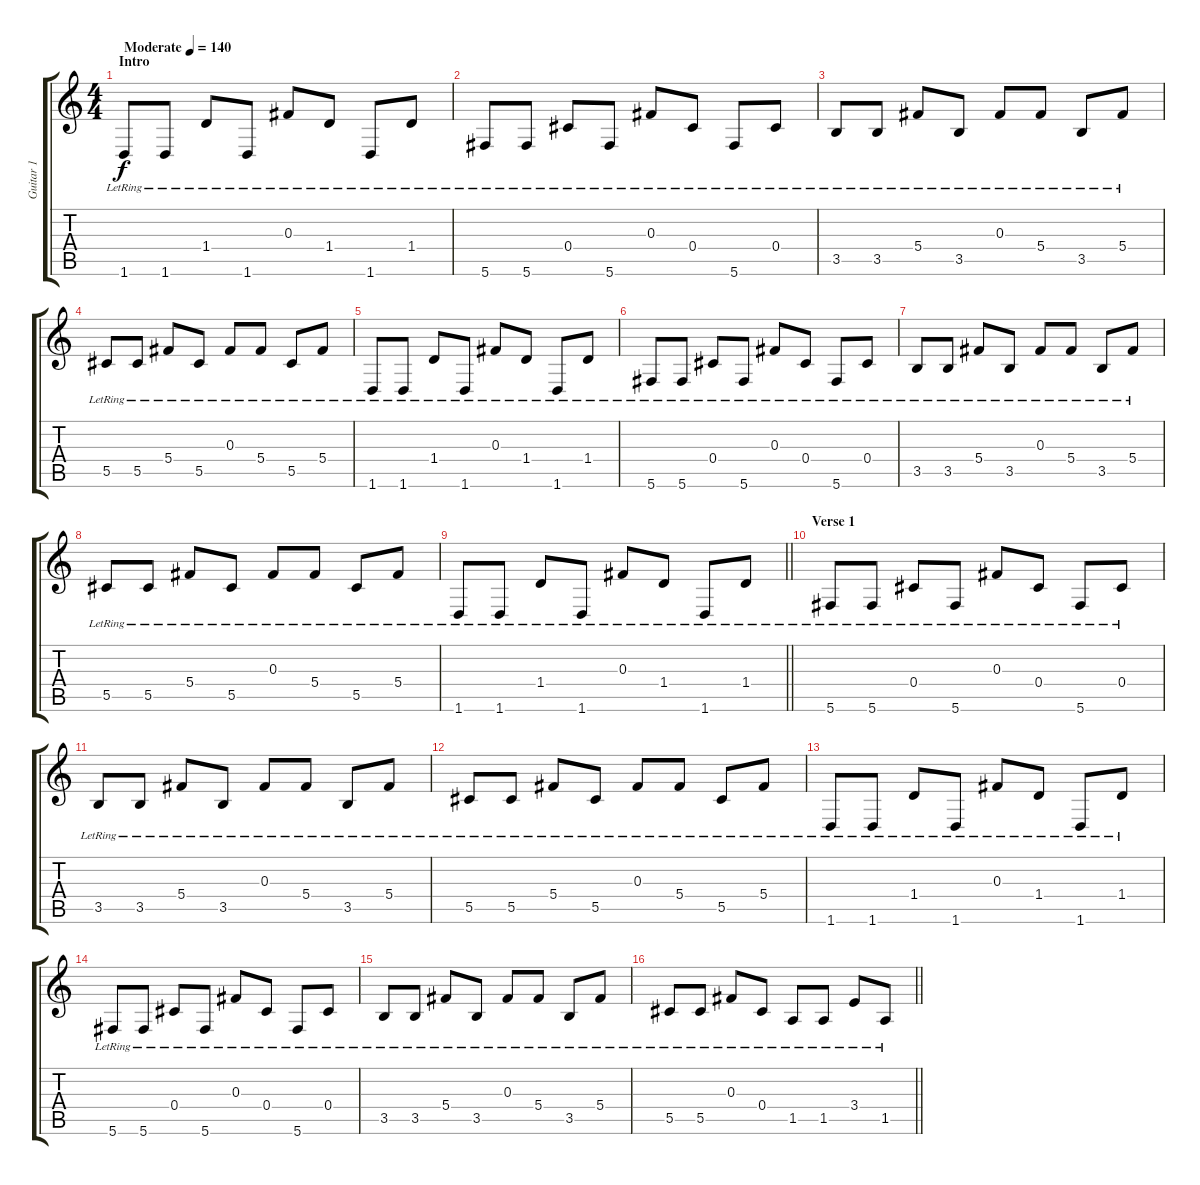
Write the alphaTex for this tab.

\track ("Guitar 1" "Guitar 1") {instrument electricguitarclean}
\staff {score tabs}
\tuning (Eb4 Bb3 Gb3 Db3 Ab2 Db2) {hide}
\ts (4 4)
\section ("" "Intro")
\tempo (140 "Moderate")
\clef g2
\ks c
1.6{lr}.8{dy f instrument electricguitarclean} 1.6{lr}.8 1.4{lr}.8 1.6{lr}.8 0.3{lr}.8 1.4{lr}.8 1.6{lr}.8 1.4{lr}.8 |
5.6{lr}.8 5.6{lr}.8 0.4{lr}.8 5.6{lr}.8 0.3{lr}.8 0.4{lr}.8 5.6{lr}.8 0.4{lr}.8 |
3.5{lr}.8 3.5{lr}.8 5.4{lr}.8 3.5{lr}.8 0.3{lr}.8 5.4{lr}.8 3.5{lr}.8 5.4{lr}.8 |
5.5{lr}.8 5.5{lr}.8 5.4{lr}.8 5.5{lr}.8 0.3{lr}.8 5.4{lr}.8 5.5{lr}.8 5.4{lr}.8 |
1.6{lr}.8 1.6{lr}.8 1.4{lr}.8 1.6{lr}.8 0.3{lr}.8 1.4{lr}.8 1.6{lr}.8 1.4{lr}.8 |
5.6{lr}.8 5.6{lr}.8 0.4{lr}.8 5.6{lr}.8 0.3{lr}.8 0.4{lr}.8 5.6{lr}.8 0.4{lr}.8 |
3.5{lr}.8 3.5{lr}.8 5.4{lr}.8 3.5{lr}.8 0.3{lr}.8 5.4{lr}.8 3.5{lr}.8 5.4{lr}.8 |
5.5{lr}.8 5.5{lr}.8 5.4{lr}.8 5.5{lr}.8 0.3{lr}.8 5.4{lr}.8 5.5{lr}.8 5.4{lr}.8 |
\barLineRight lightlight
1.6{lr}.8 1.6{lr}.8 1.4{lr}.8 1.6{lr}.8 0.3{lr}.8 1.4{lr}.8 1.6{lr}.8 1.4{lr}.8 |
\section ("" "Verse 1")
5.6{lr}.8 5.6{lr}.8 0.4{lr}.8 5.6{lr}.8 0.3{lr}.8 0.4{lr}.8 5.6{lr}.8 0.4{lr}.8 |
3.5{lr}.8 3.5{lr}.8 5.4{lr}.8 3.5{lr}.8 0.3{lr}.8 5.4{lr}.8 3.5{lr}.8 5.4{lr}.8 |
5.5{lr}.8 5.5{lr}.8 5.4{lr}.8 5.5{lr}.8 0.3{lr}.8 5.4{lr}.8 5.5{lr}.8 5.4{lr}.8 |
1.6{lr}.8 1.6{lr}.8 1.4{lr}.8 1.6{lr}.8 0.3{lr}.8 1.4{lr}.8 1.6{lr}.8 1.4{lr}.8 |
5.6{lr}.8 5.6{lr}.8 0.4{lr}.8 5.6{lr}.8 0.3{lr}.8 0.4{lr}.8 5.6{lr}.8 0.4{lr}.8 |
3.5{lr}.8 3.5{lr}.8 5.4{lr}.8 3.5{lr}.8 0.3{lr}.8 5.4{lr}.8 3.5{lr}.8 5.4{lr}.8 |
\barLineRight lightlight
5.5{lr}.8 5.5{lr}.8 0.3{lr}.8 0.4{lr}.8 1.5{lr}.8 1.5{lr}.8 3.4{lr}.8 1.5{lr}.8
